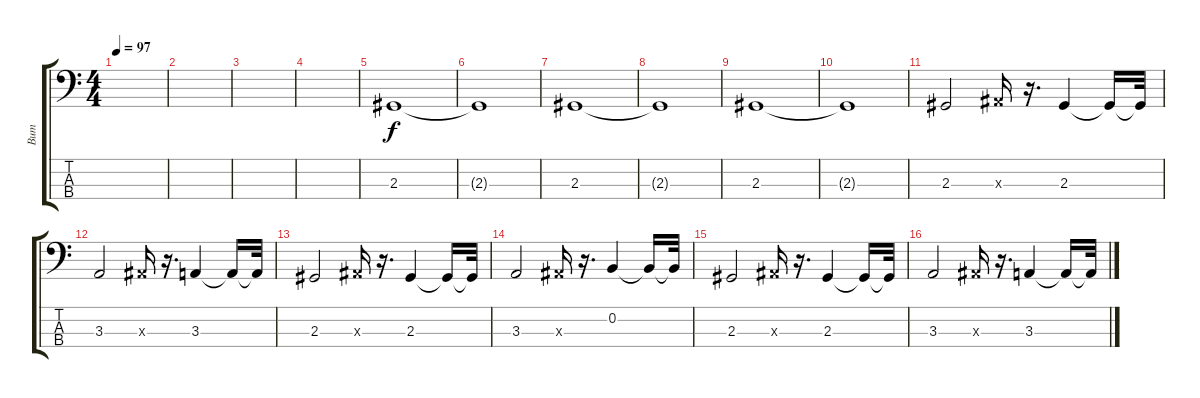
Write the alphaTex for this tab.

\track ("Вит" "Вит") {instrument electricbassfinger}
\staff {score tabs}
\tuning (E2 B1 Gb1 B0) {hide}
\ts (4 4)
\tempo 97
\clef f4
\ks c
|
|
|
|
2.3.1 |
2.3{t}.1 |
2.3.1 |
2.3{t}.1 |
2.3.1 |
2.3{t}.1 |
2.3.2 4.3{x}.16 r.16{d} 2.3.4 2.3{t}.16 2.3{t}.32 |
3.3.2 4.3{x}.16 r.16{d} 3.3.4 3.3{t}.16 3.3{t}.32 |
2.3.2 4.3{x}.16 r.16{d} 2.3.4 2.3{t}.16 2.3{t}.32 |
3.3.2 4.3{x}.16 r.16{d} 0.2.4 0.2{t}.16 0.2{t}.32 |
2.3.2 4.3{x}.16 r.16{d} 2.3.4 2.3{t}.16 2.3{t}.32 |
3.3.2 4.3{x}.16 r.16{d} 3.3.4 3.3{t}.16 3.3{t}.32
